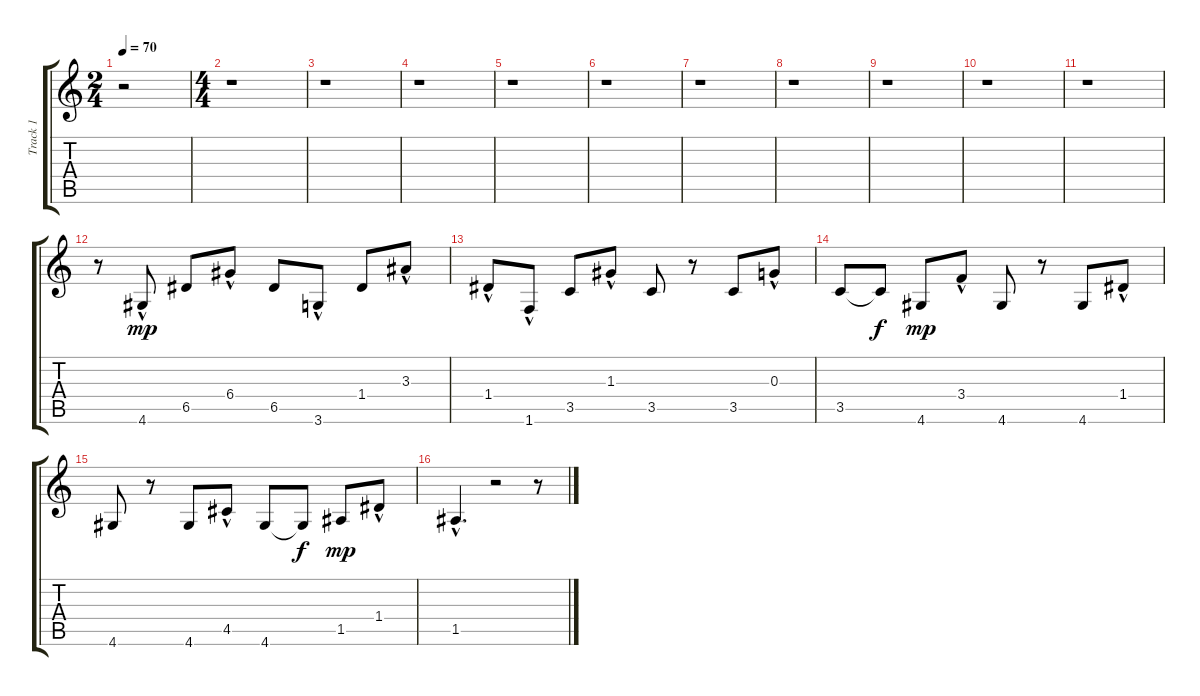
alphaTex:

\track ("Track 1" "Track 1") {instrument acousticguitarnylon}
\staff {score tabs}
\tuning (E4 B3 G3 D3 A2 E2) {hide}
\ts (2 4)
\tempo 70
\clef g2
\ks c
r.2{dy f} |
\ts (4 4)
r.1 |
r.1 |
r.1 |
r.1 |
r.1 |
r.1 |
r.1 |
r.1 |
r.1 |
r.1 |
r.8 4.6{hac}.8{dy mp} 6.5.8 6.4{hac}.8 6.5.8 3.6{hac}.8 1.4.8 3.3{hac}.8 |
1.4{hac}.8 1.6{hac}.8 3.5.8 1.3{hac}.8 3.5.8 r.8 3.5.8 0.3{hac}.8 |
3.5.8 3.5{t}.8{dy f} 4.6.8{dy mp} 3.4{hac}.8 4.6.8 r.8 4.6.8 1.4{hac}.8 |
4.6.8 r.8 4.6.8 4.5{hac}.8 4.6.8 4.6{t}.8{dy f} 1.5.8{dy mp} 1.4{hac}.8 |
1.5{hac}.4{d} r.2 r.8
